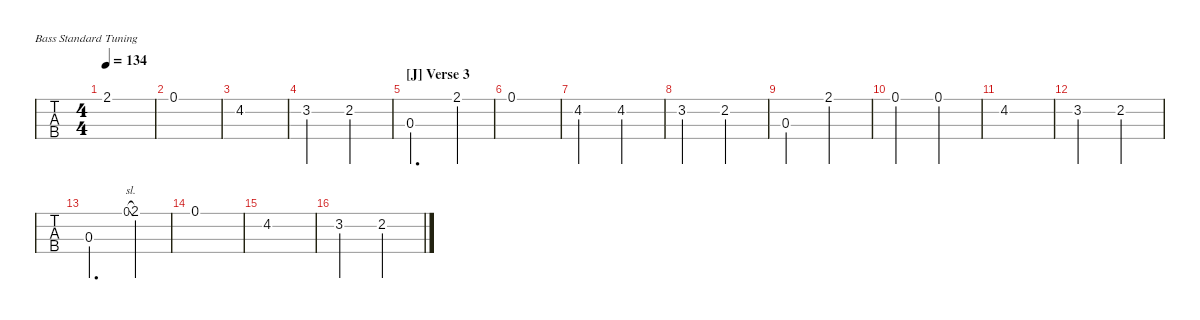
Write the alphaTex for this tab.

\hideDynamics
\bracketExtendMode nobrackets
\singleTrackTrackNamePolicy hidden
\multiTrackTrackNamePolicy hidden
\firstSystemTrackNameMode fullname
\firstSystemTrackNameOrientation horizontal
\otherSystemsTrackNameOrientation horizontal
\track ("Bass" "Bass") {multiBarRest instrument electricbassfinger}
\staff {tabs}
\tuning (G2 D2 A1 E1)
\ts (4 4)
\tempo 134
\clef f4
\ks aminor
2.1.1{dy mf} |
0.1.1 |
4.2{acc #}.1 |
3.2.2 2.2.2 |
\section ("J" "Verse 3")
0.3.2{d} 2.1.4 |
0.1.1 |
4.2{acc #}.2 4.2{acc #}.2 |
3.2.2 2.2.2 |
0.3.2 2.1.2 |
0.1.2 0.1.2 |
4.2{acc #}.1 |
3.2.2 2.2.2 |
0.3.2{d} 0.1{sl}.8{gr} 2.1.4 |
0.1.1 |
4.2{acc #}.1 |
3.2.2 2.2.2
